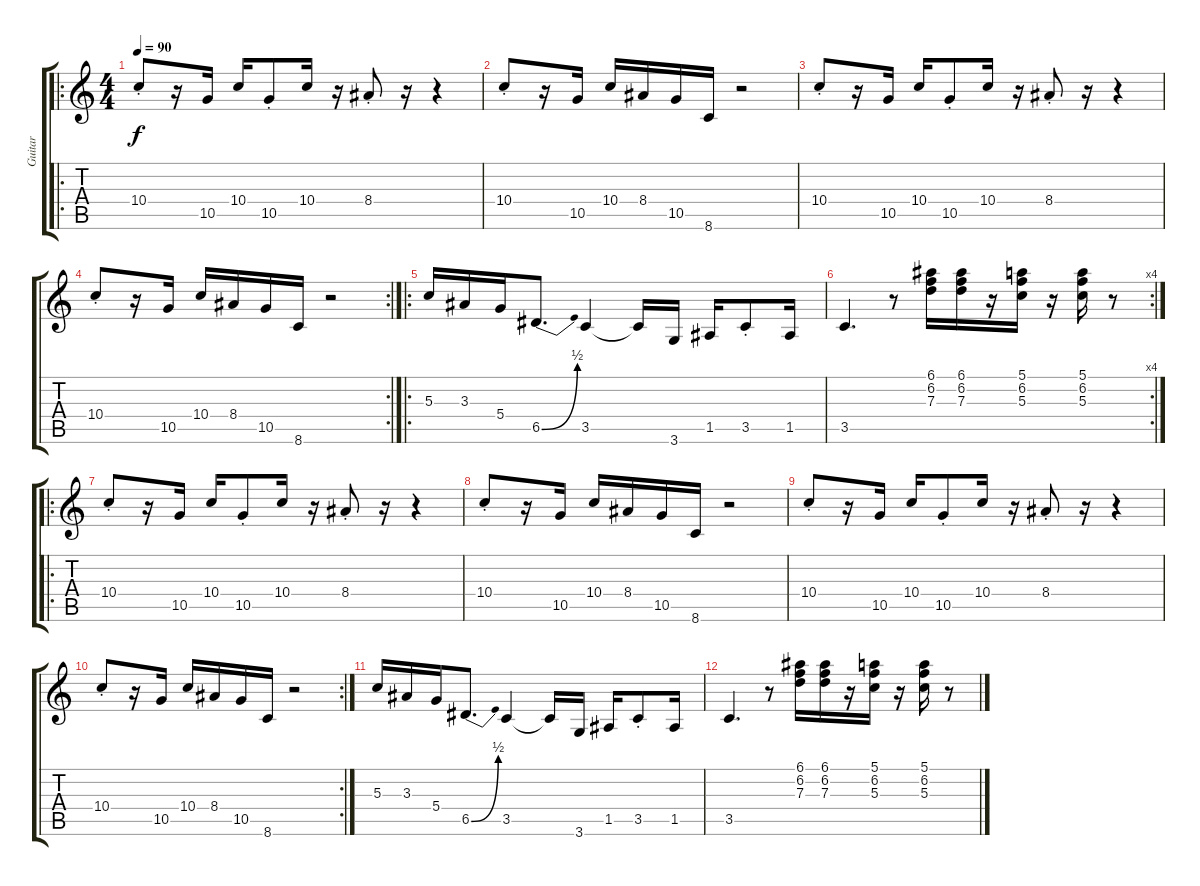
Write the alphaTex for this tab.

\track ("Guitar" "Guitar") {instrument electricguitarmuted}
\staff {score tabs}
\tuning (E4 B3 G3 D3 A2 E2) {hide}
\ro
\ts (4 4)
\tempo 90
\clef g2
\ks c
10.4{st}.8{dy f} r.16 10.5.16 10.4.16 10.5{st}.8 10.4.16 r.16 8.4{st}.8 r.16 r.4 |
10.4{st}.8 r.16 10.5.16 10.4.16 8.4.16 10.5.16 8.6.16 r.2 |
10.4{st}.8 r.16 10.5.16 10.4.16 10.5{st}.8 10.4.16 r.16 8.4{st}.8 r.16 r.4 |
\rc 2
10.4{st}.8 r.16 10.5.16 10.4.16 8.4.16 10.5.16 8.6.16 r.2 |
\ro
5.3.16 3.3.16 5.4.16 6.5{be (bend 0 0 60 2)}.8{d} 3.5.4 3.5{t}.16 3.6.16 1.5.16 3.5{st}.8 1.5.16 |
\rc 4
3.5.4{d} r.8 (6.1 6.2 7.3).16 (6.1 6.2 7.3).16 r.16 (5.1 6.2 5.3).16 r.16 (5.1 6.2 5.3).16 r.8 |
\ro
10.4{st}.8 r.16 10.5.16 10.4.16 10.5{st}.8 10.4.16 r.16 8.4{st}.8 r.16 r.4 |
10.4{st}.8 r.16 10.5.16 10.4.16 8.4.16 10.5.16 8.6.16 r.2 |
10.4{st}.8 r.16 10.5.16 10.4.16 10.5{st}.8 10.4.16 r.16 8.4{st}.8 r.16 r.4 |
\rc 2
10.4{st}.8 r.16 10.5.16 10.4.16 8.4.16 10.5.16 8.6.16 r.2 |
5.3.16 3.3.16 5.4.16 6.5{be (bend 0 0 60 2)}.8{d} 3.5.4 3.5{t}.16 3.6.16 1.5.16 3.5{st}.8 1.5.16 |
3.5.4{d} r.8 (6.1 6.2 7.3).16 (6.1 6.2 7.3).16 r.16 (5.1 6.2 5.3).16 r.16 (5.1 6.2 5.3).16 r.8
